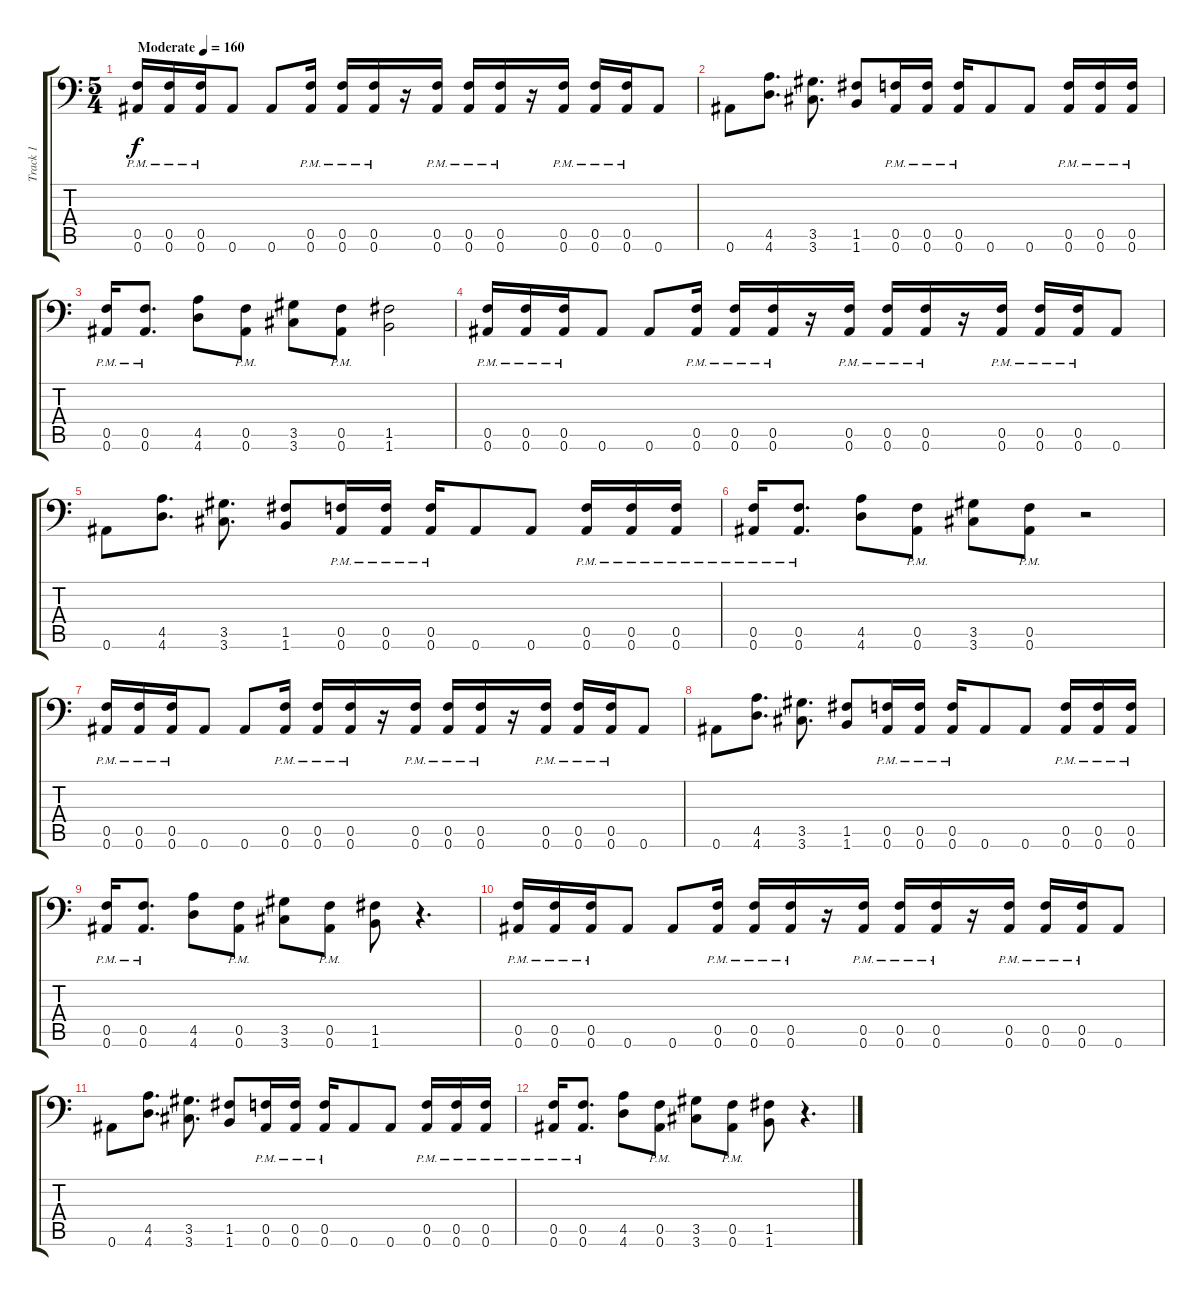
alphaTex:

\track ("Track 1" "Track 1") {instrument distortionguitar}
\staff {score tabs}
\tuning (C4 G3 Eb3 Bb2 F2 Bb1) {hide}
\ts (5 4)
\tempo (160 "Moderate")
\clef f4
\ks c
(0.5{pm} 0.6{pm}).16{dy f instrument distortionguitar} (0.5{pm} 0.6{pm}).16 (0.5{pm} 0.6{pm}).16 0.6.8 0.6.8 (0.5{pm} 0.6{pm}).16 (0.5{pm} 0.6{pm}).16 (0.5{pm} 0.6{pm}).16 r.16 (0.5{pm} 0.6{pm}).16 (0.5{pm} 0.6{pm}).16 (0.5{pm} 0.6{pm}).16 r.16 (0.5{pm} 0.6{pm}).16 (0.5{pm} 0.6{pm}).16 (0.5{pm} 0.6{pm}).16 0.6.8 |
0.6.8 (4.5 4.6).8{d} (3.5 3.6).8{d} (1.5 1.6).8 (0.5{pm} 0.6{pm}).16 (0.5{pm} 0.6{pm}).16 (0.5{pm} 0.6{pm}).16 0.6.8 0.6.8 (0.5{pm} 0.6{pm}).16 (0.5{pm} 0.6{pm}).16 (0.5{pm} 0.6{pm}).16 |
(0.5{pm} 0.6{pm}).16 (0.5{pm} 0.6{pm}).8{d} (4.5 4.6).8 (0.5 0.6{pm}).8 (3.5 3.6).8 (0.5 0.6{pm}).8 (1.5 1.6).2 |
(0.5{pm} 0.6{pm}).16 (0.5{pm} 0.6{pm}).16 (0.5{pm} 0.6{pm}).16 0.6.8 0.6.8 (0.5{pm} 0.6{pm}).16 (0.5{pm} 0.6{pm}).16 (0.5{pm} 0.6{pm}).16 r.16 (0.5{pm} 0.6{pm}).16 (0.5{pm} 0.6{pm}).16 (0.5{pm} 0.6{pm}).16 r.16 (0.5{pm} 0.6{pm}).16 (0.5{pm} 0.6{pm}).16 (0.5{pm} 0.6{pm}).16 0.6.8 |
0.6.8 (4.5 4.6).8{d} (3.5 3.6).8{d} (1.5 1.6).8 (0.5{pm} 0.6{pm}).16 (0.5{pm} 0.6{pm}).16 (0.5{pm} 0.6{pm}).16 0.6.8 0.6.8 (0.5{pm} 0.6{pm}).16 (0.5{pm} 0.6{pm}).16 (0.5{pm} 0.6{pm}).16 |
(0.5{pm} 0.6{pm}).16 (0.5{pm} 0.6{pm}).8{d} (4.5 4.6).8 (0.5 0.6{pm}).8 (3.5 3.6).8 (0.5 0.6{pm}).8 r.2 |
(0.5{pm} 0.6{pm}).16 (0.5{pm} 0.6{pm}).16 (0.5{pm} 0.6{pm}).16 0.6.8 0.6.8 (0.5{pm} 0.6{pm}).16 (0.5{pm} 0.6{pm}).16 (0.5{pm} 0.6{pm}).16 r.16 (0.5{pm} 0.6{pm}).16 (0.5{pm} 0.6{pm}).16 (0.5{pm} 0.6{pm}).16 r.16 (0.5{pm} 0.6{pm}).16 (0.5{pm} 0.6{pm}).16 (0.5{pm} 0.6{pm}).16 0.6.8 |
0.6.8 (4.5 4.6).8{d} (3.5 3.6).8{d} (1.5 1.6).8 (0.5{pm} 0.6{pm}).16 (0.5{pm} 0.6{pm}).16 (0.5{pm} 0.6{pm}).16 0.6.8 0.6.8 (0.5{pm} 0.6{pm}).16 (0.5{pm} 0.6{pm}).16 (0.5{pm} 0.6{pm}).16 |
(0.5{pm} 0.6{pm}).16 (0.5{pm} 0.6{pm}).8{d} (4.5 4.6).8 (0.5 0.6{pm}).8 (3.5 3.6).8 (0.5 0.6{pm}).8 (1.5 1.6).8 r.4{d} |
(0.5{pm} 0.6{pm}).16 (0.5{pm} 0.6{pm}).16 (0.5{pm} 0.6{pm}).16 0.6.8 0.6.8 (0.5{pm} 0.6{pm}).16 (0.5{pm} 0.6{pm}).16 (0.5{pm} 0.6{pm}).16 r.16 (0.5{pm} 0.6{pm}).16 (0.5{pm} 0.6{pm}).16 (0.5{pm} 0.6{pm}).16 r.16 (0.5{pm} 0.6{pm}).16 (0.5{pm} 0.6{pm}).16 (0.5{pm} 0.6{pm}).16 0.6.8 |
0.6.8 (4.5 4.6).8{d} (3.5 3.6).8{d} (1.5 1.6).8 (0.5{pm} 0.6{pm}).16 (0.5{pm} 0.6{pm}).16 (0.5{pm} 0.6{pm}).16 0.6.8 0.6.8 (0.5{pm} 0.6{pm}).16 (0.5{pm} 0.6{pm}).16 (0.5{pm} 0.6{pm}).16 |
(0.5{pm} 0.6{pm}).16 (0.5{pm} 0.6{pm}).8{d} (4.5 4.6).8 (0.5 0.6{pm}).8 (3.5 3.6).8 (0.5 0.6{pm}).8 (1.5 1.6).8 r.4{d}
